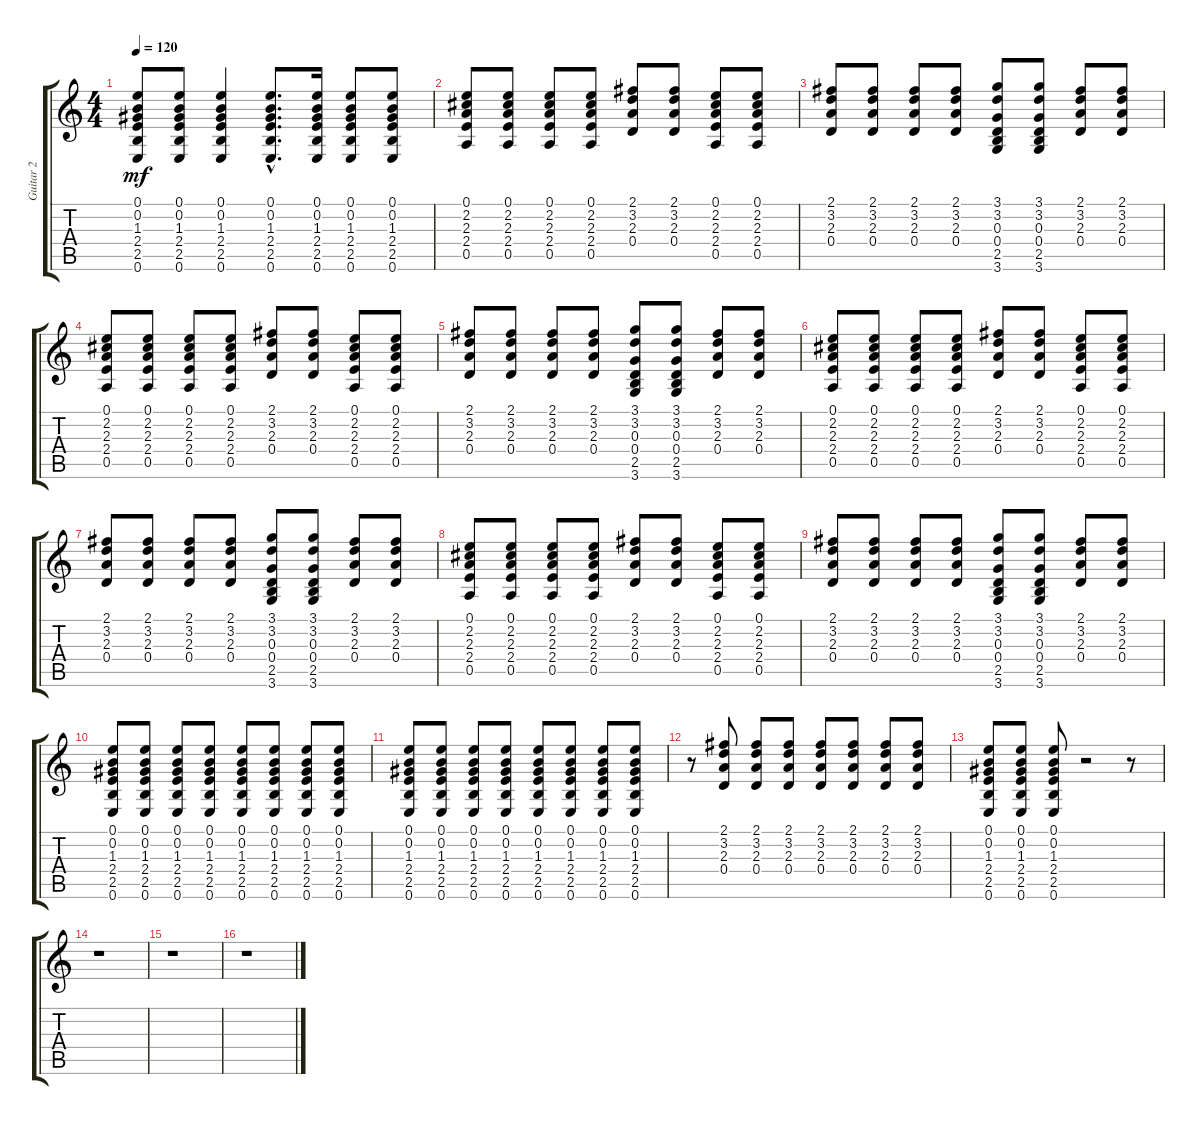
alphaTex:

\track ("Guitar 2" "Guitar 2") {instrument acousticguitarsteel}
\staff {score tabs}
\tuning (E4 B3 G3 D3 A2 E2) {hide}
\ts (4 4)
\tempo 120
\clef g2
\ks c
(0.1 0.2 1.3 2.4 2.5 0.6).8{dy mf} (0.1 0.2 1.3 2.4 2.5 0.6).8 (0.1 0.2 1.3 2.4 2.5 0.6).4 (0.1{hac} 0.2{hac} 1.3{hac} 2.4{hac} 2.5{hac} 0.6{hac}).8{d} (0.1 0.2 1.3 2.4 2.5 0.6).16 (0.1 0.2 1.3 2.4 2.5 0.6).8 (0.1 0.2 1.3 2.4 2.5 0.6).8 |
(0.1 2.2 2.3 2.4 0.5).8 (0.1 2.2 2.3 2.4 0.5).8 (0.1 2.2 2.3 2.4 0.5).8 (0.1 2.2 2.3 2.4 0.5).8 (2.1 3.2 2.3 0.4).8 (2.1 3.2 2.3 0.4).8 (0.1 2.2 2.3 2.4 0.5).8 (0.1 2.2 2.3 2.4 0.5).8 |
(2.1 3.2 2.3 0.4).8 (2.1 3.2 2.3 0.4).8 (2.1 3.2 2.3 0.4).8 (2.1 3.2 2.3 0.4).8 (3.1 3.2 0.3 0.4 2.5 3.6).8 (3.1 3.2 0.3 0.4 2.5 3.6).8 (2.1 3.2 2.3 0.4).8 (2.1 3.2 2.3 0.4).8 |
(0.1 2.2 2.3 2.4 0.5).8 (0.1 2.2 2.3 2.4 0.5).8 (0.1 2.2 2.3 2.4 0.5).8 (0.1 2.2 2.3 2.4 0.5).8 (2.1 3.2 2.3 0.4).8 (2.1 3.2 2.3 0.4).8 (0.1 2.2 2.3 2.4 0.5).8 (0.1 2.2 2.3 2.4 0.5).8 |
(2.1 3.2 2.3 0.4).8 (2.1 3.2 2.3 0.4).8 (2.1 3.2 2.3 0.4).8 (2.1 3.2 2.3 0.4).8 (3.1 3.2 0.3 0.4 2.5 3.6).8 (3.1 3.2 0.3 0.4 2.5 3.6).8 (2.1 3.2 2.3 0.4).8 (2.1 3.2 2.3 0.4).8 |
(0.1 2.2 2.3 2.4 0.5).8 (0.1 2.2 2.3 2.4 0.5).8 (0.1 2.2 2.3 2.4 0.5).8 (0.1 2.2 2.3 2.4 0.5).8 (2.1 3.2 2.3 0.4).8 (2.1 3.2 2.3 0.4).8 (0.1 2.2 2.3 2.4 0.5).8 (0.1 2.2 2.3 2.4 0.5).8 |
(2.1 3.2 2.3 0.4).8 (2.1 3.2 2.3 0.4).8 (2.1 3.2 2.3 0.4).8 (2.1 3.2 2.3 0.4).8 (3.1 3.2 0.3 0.4 2.5 3.6).8 (3.1 3.2 0.3 0.4 2.5 3.6).8 (2.1 3.2 2.3 0.4).8 (2.1 3.2 2.3 0.4).8 |
(0.1 2.2 2.3 2.4 0.5).8 (0.1 2.2 2.3 2.4 0.5).8 (0.1 2.2 2.3 2.4 0.5).8 (0.1 2.2 2.3 2.4 0.5).8 (2.1 3.2 2.3 0.4).8 (2.1 3.2 2.3 0.4).8 (0.1 2.2 2.3 2.4 0.5).8 (0.1 2.2 2.3 2.4 0.5).8 |
(2.1 3.2 2.3 0.4).8 (2.1 3.2 2.3 0.4).8 (2.1 3.2 2.3 0.4).8 (2.1 3.2 2.3 0.4).8 (3.1 3.2 0.3 0.4 2.5 3.6).8 (3.1 3.2 0.3 0.4 2.5 3.6).8 (2.1 3.2 2.3 0.4).8 (2.1 3.2 2.3 0.4).8 |
(0.1 0.2 1.3 2.4 2.5 0.6).8 (0.1 0.2 1.3 2.4 2.5 0.6).8 (0.1 0.2 1.3 2.4 2.5 0.6).8 (0.1 0.2 1.3 2.4 2.5 0.6).8 (0.1 0.2 1.3 2.4 2.5 0.6).8 (0.1 0.2 1.3 2.4 2.5 0.6).8 (0.1 0.2 1.3 2.4 2.5 0.6).8 (0.1 0.2 1.3 2.4 2.5 0.6).8 |
(0.1 0.2 1.3 2.4 2.5 0.6).8 (0.1 0.2 1.3 2.4 2.5 0.6).8 (0.1 0.2 1.3 2.4 2.5 0.6).8 (0.1 0.2 1.3 2.4 2.5 0.6).8 (0.1 0.2 1.3 2.4 2.5 0.6).8 (0.1 0.2 1.3 2.4 2.5 0.6).8 (0.1 0.2 1.3 2.4 2.5 0.6).8 (0.1 0.2 1.3 2.4 2.5 0.6).8 |
r.8 (2.1 3.2 2.3 0.4).8 (2.1 3.2 2.3 0.4).8 (2.1 3.2 2.3 0.4).8 (2.1 3.2 2.3 0.4).8 (2.1 3.2 2.3 0.4).8 (2.1 3.2 2.3 0.4).8 (2.1 3.2 2.3 0.4).8 |
(0.1 0.2 1.3 2.4 2.5 0.6).8 (0.1 0.2 1.3 2.4 2.5 0.6).8 (0.1 0.2 1.3 2.4 2.5 0.6).8 r.2 r.8 |
r.1 |
r.1 |
r.1
